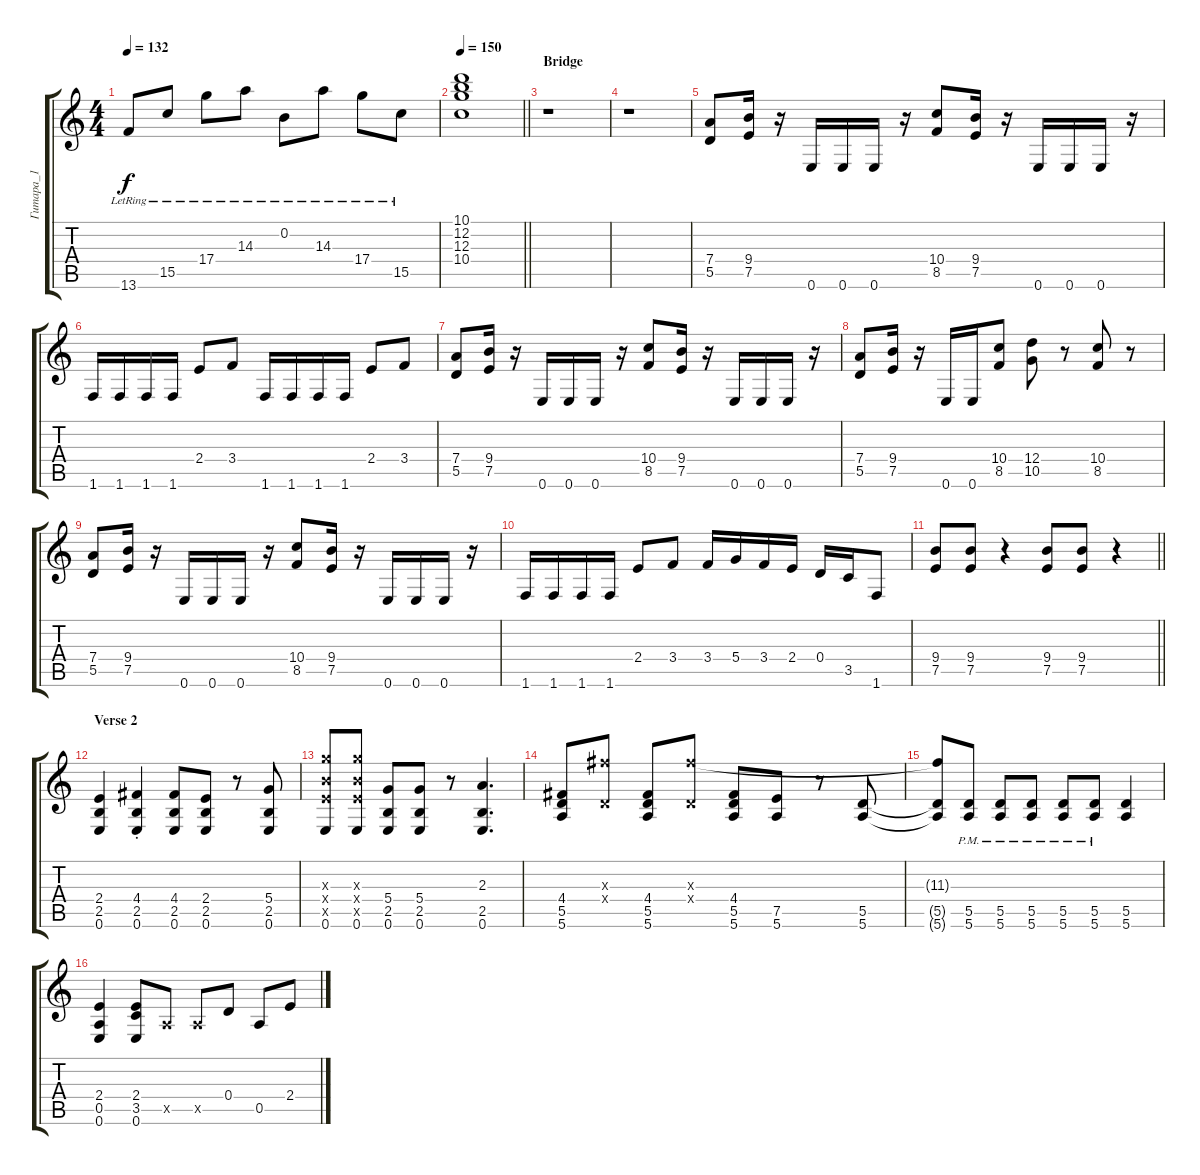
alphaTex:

\track ("Гитара_1" "Гитара_1") {instrument acousticguitarsteel}
\staff {score tabs}
\tuning (E4 B3 G3 D3 A2 E2) {hide}
\ts (4 4)
\tempo 132
\clef g2
\ks c
13.6{lr}.8{dy f} 15.5{lr}.8 17.4{lr}.8 14.3{lr}.8 0.2{lr}.8 14.3{lr}.8 17.4{lr}.8 15.5{lr}.8 |
\tempo 150
\barLineRight lightlight
(10.1 12.2 12.3 10.4).1 |
\section ("" "Bridge")
r.1{instrument distortionguitar} |
r.1 |
(7.4 5.5).8 (9.4 7.5).16 r.16 0.6.16 0.6.16 0.6.16 r.16 (10.4 8.5).8 (9.4 7.5).16 r.16 0.6.16 0.6.16 0.6.16 r.16 |
1.6.16 1.6.16 1.6.16 1.6.16 2.4.8 3.4.8 1.6.16 1.6.16 1.6.16 1.6.16 2.4.8 3.4.8 |
(7.4 5.5).8 (9.4 7.5).16 r.16 0.6.16 0.6.16 0.6.16 r.16 (10.4 8.5).8 (9.4 7.5).16 r.16 0.6.16 0.6.16 0.6.16 r.16 |
(7.4 5.5).8 (9.4 7.5).16 r.16 0.6.16 0.6.16 (10.4 8.5).8 (12.4 10.5).8 r.8 (10.4 8.5).8 r.8 |
(7.4 5.5).8 (9.4 7.5).16 r.16 0.6.16 0.6.16 0.6.16 r.16 (10.4 8.5).8 (9.4 7.5).16 r.16 0.6.16 0.6.16 0.6.16 r.16 |
1.6.16 1.6.16 1.6.16 1.6.16 2.4.8 3.4.8 3.4.16 5.4.16 3.4.16 2.4.16 0.4.16 3.5.16 1.6.8 |
\barLineRight lightlight
(9.4 7.5).8 (9.4 7.5).8 r.4 (9.4 7.5).8 (9.4 7.5).8 r.4 |
\section ("" "Verse 2")
(2.4 2.5 0.6).4 (4.4{st} 2.5{st} 0.6).4 (4.4 2.5 0.6).8 (2.4 2.5 0.6).8 r.8 (5.4 2.5 0.6).8 |
(12.3{x} 9.4{x} 7.5{x} 0.6).8 (12.3{x} 9.4{x} 7.5{x} 0.6).8 (5.4 2.5 0.6).8 (5.4 2.5 0.6).8 r.8 (2.3 2.5 0.6).4{d} |
(4.4 5.5 5.6).8 (11.3{x} 0.4{x}).8 (4.4 5.5 5.6).8 (11.3{x} 0.4{x}).8 (4.4 5.5 5.6).8 (7.5 5.6).8 r.8 (5.5 5.6).8 |
(11.3{t} 5.5{t} 5.6{t}).8 (5.5{pm} 5.6{pm}).8 (5.5{pm} 5.6{pm}).8 (5.5{pm} 5.6{pm}).8 (5.5{pm} 5.6{pm}).8 (5.5{pm} 5.6{pm}).8 (5.5 5.6).4 |
(2.4 0.5 0.6).4 (2.4 3.5 0.6).8 0.5{x}.8 0.5{x}.8 0.4.8 0.5.8 2.4.8
